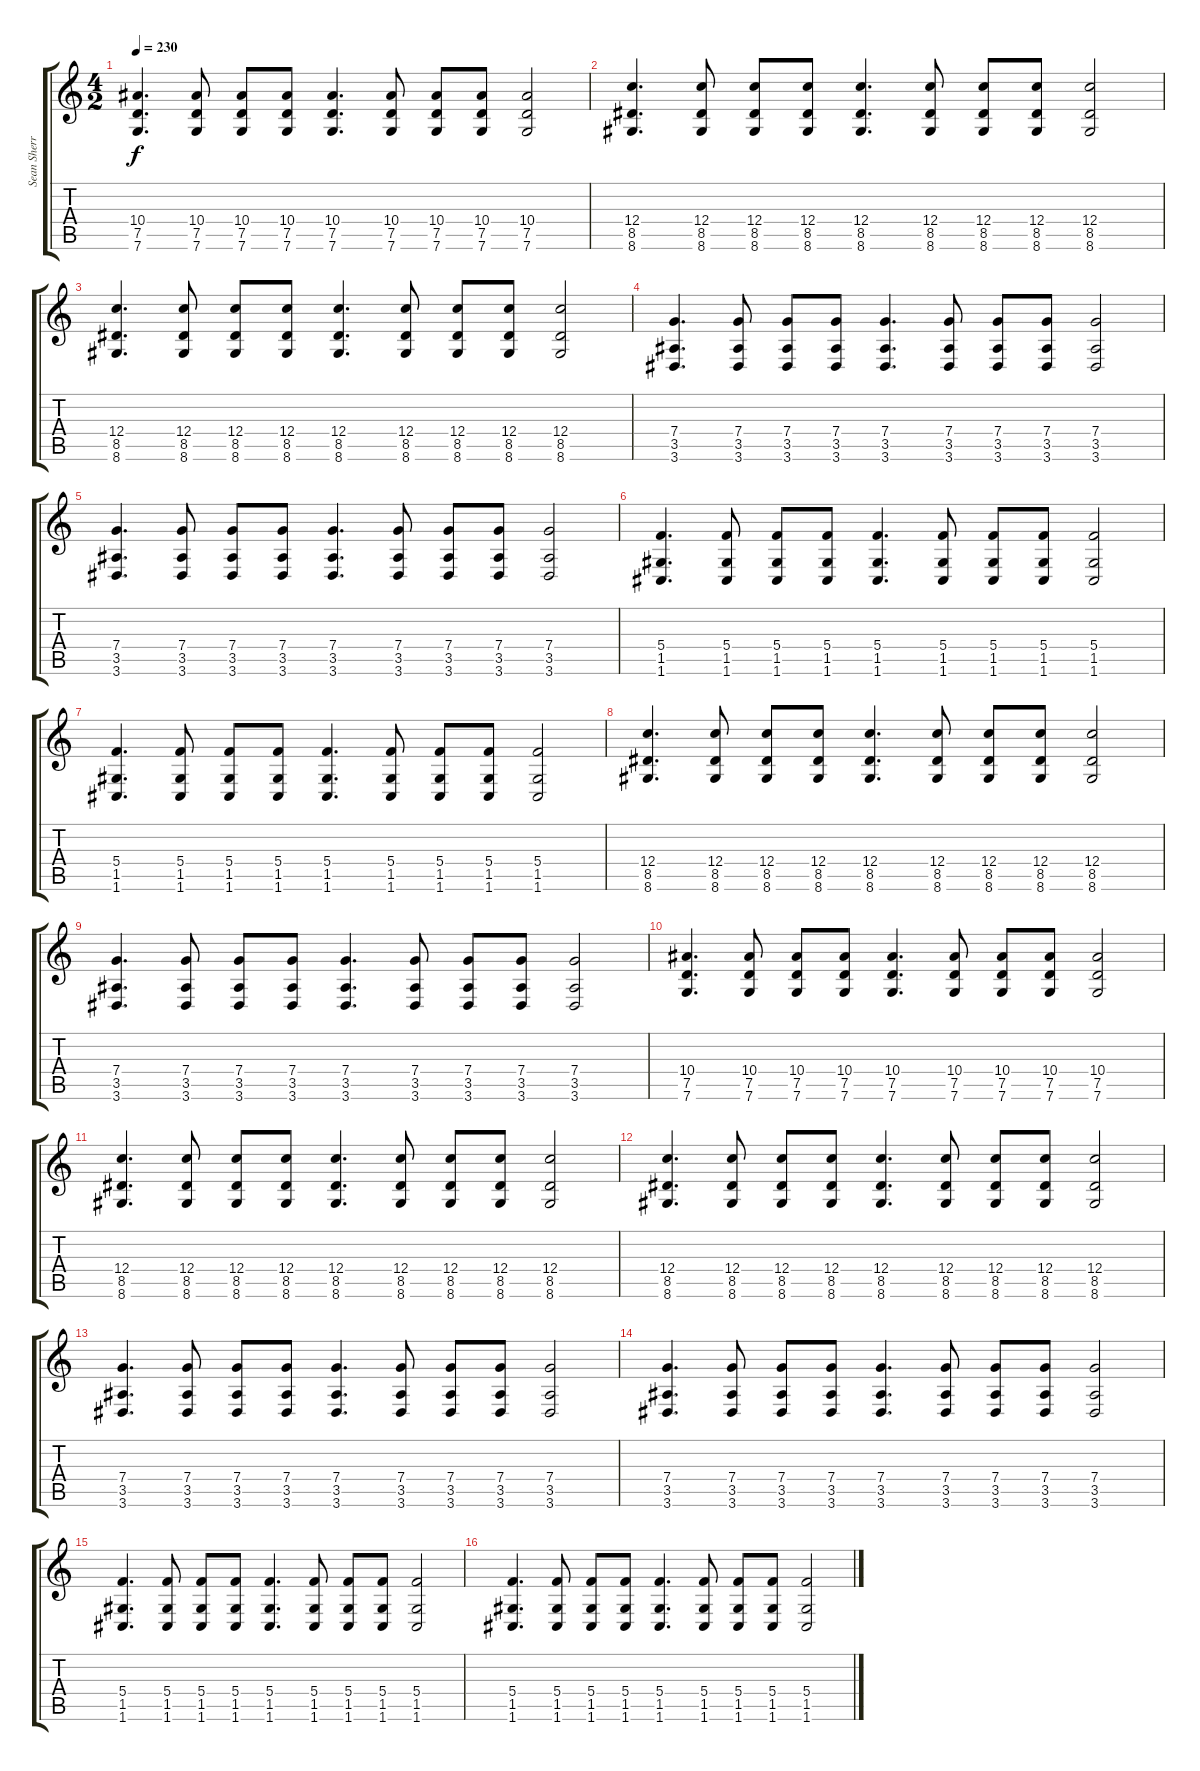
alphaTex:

\track ("Sean Sherrow" "Sean Sherr") {instrument distortionguitar}
\staff {score tabs}
\tuning (D4 A3 F3 C3 G2 C2) {hide}
\ts (4 2)
\tempo 230
\clef g2
\ks c
(10.4 7.5 7.6).4{d dy f} (10.4 7.5 7.6).8 (10.4 7.5 7.6).8 (10.4 7.5 7.6).8 (10.4 7.5 7.6).4{d} (10.4 7.5 7.6).8 (10.4 7.5 7.6).8 (10.4 7.5 7.6).8 (10.4 7.5 7.6).2 |
(12.4 8.5 8.6).4{d} (12.4 8.5 8.6).8 (12.4 8.5 8.6).8 (12.4 8.5 8.6).8 (12.4 8.5 8.6).4{d} (12.4 8.5 8.6).8 (12.4 8.5 8.6).8 (12.4 8.5 8.6).8 (12.4 8.5 8.6).2 |
(12.4 8.5 8.6).4{d} (12.4 8.5 8.6).8 (12.4 8.5 8.6).8 (12.4 8.5 8.6).8 (12.4 8.5 8.6).4{d} (12.4 8.5 8.6).8 (12.4 8.5 8.6).8 (12.4 8.5 8.6).8 (12.4 8.5 8.6).2 |
(7.4 3.5 3.6).4{d} (7.4 3.5 3.6).8 (7.4 3.5 3.6).8 (7.4 3.5 3.6).8 (7.4 3.5 3.6).4{d} (7.4 3.5 3.6).8 (7.4 3.5 3.6).8 (7.4 3.5 3.6).8 (7.4 3.5 3.6).2 |
(7.4 3.5 3.6).4{d} (7.4 3.5 3.6).8 (7.4 3.5 3.6).8 (7.4 3.5 3.6).8 (7.4 3.5 3.6).4{d} (7.4 3.5 3.6).8 (7.4 3.5 3.6).8 (7.4 3.5 3.6).8 (7.4 3.5 3.6).2 |
(5.4 1.5 1.6).4{d} (5.4 1.5 1.6).8 (5.4 1.5 1.6).8 (5.4 1.5 1.6).8 (5.4 1.5 1.6).4{d} (5.4 1.5 1.6).8 (5.4 1.5 1.6).8 (5.4 1.5 1.6).8 (5.4 1.5 1.6).2 |
(5.4 1.5 1.6).4{d} (5.4 1.5 1.6).8 (5.4 1.5 1.6).8 (5.4 1.5 1.6).8 (5.4 1.5 1.6).4{d} (5.4 1.5 1.6).8 (5.4 1.5 1.6).8 (5.4 1.5 1.6).8 (5.4 1.5 1.6).2 |
(12.4 8.5 8.6).4{d} (12.4 8.5 8.6).8 (12.4 8.5 8.6).8 (12.4 8.5 8.6).8 (12.4 8.5 8.6).4{d} (12.4 8.5 8.6).8 (12.4 8.5 8.6).8 (12.4 8.5 8.6).8 (12.4 8.5 8.6).2 |
(7.4 3.5 3.6).4{d} (7.4 3.5 3.6).8 (7.4 3.5 3.6).8 (7.4 3.5 3.6).8 (7.4 3.5 3.6).4{d} (7.4 3.5 3.6).8 (7.4 3.5 3.6).8 (7.4 3.5 3.6).8 (7.4 3.5 3.6).2 |
(10.4 7.5 7.6).4{d} (10.4 7.5 7.6).8 (10.4 7.5 7.6).8 (10.4 7.5 7.6).8 (10.4 7.5 7.6).4{d} (10.4 7.5 7.6).8 (10.4 7.5 7.6).8 (10.4 7.5 7.6).8 (10.4 7.5 7.6).2 |
(12.4 8.5 8.6).4{d} (12.4 8.5 8.6).8 (12.4 8.5 8.6).8 (12.4 8.5 8.6).8 (12.4 8.5 8.6).4{d} (12.4 8.5 8.6).8 (12.4 8.5 8.6).8 (12.4 8.5 8.6).8 (12.4 8.5 8.6).2 |
(12.4 8.5 8.6).4{d} (12.4 8.5 8.6).8 (12.4 8.5 8.6).8 (12.4 8.5 8.6).8 (12.4 8.5 8.6).4{d} (12.4 8.5 8.6).8 (12.4 8.5 8.6).8 (12.4 8.5 8.6).8 (12.4 8.5 8.6).2 |
(7.4 3.5 3.6).4{d} (7.4 3.5 3.6).8 (7.4 3.5 3.6).8 (7.4 3.5 3.6).8 (7.4 3.5 3.6).4{d} (7.4 3.5 3.6).8 (7.4 3.5 3.6).8 (7.4 3.5 3.6).8 (7.4 3.5 3.6).2 |
(7.4 3.5 3.6).4{d} (7.4 3.5 3.6).8 (7.4 3.5 3.6).8 (7.4 3.5 3.6).8 (7.4 3.5 3.6).4{d} (7.4 3.5 3.6).8 (7.4 3.5 3.6).8 (7.4 3.5 3.6).8 (7.4 3.5 3.6).2 |
(5.4 1.5 1.6).4{d} (5.4 1.5 1.6).8 (5.4 1.5 1.6).8 (5.4 1.5 1.6).8 (5.4 1.5 1.6).4{d} (5.4 1.5 1.6).8 (5.4 1.5 1.6).8 (5.4 1.5 1.6).8 (5.4 1.5 1.6).2 |
(5.4 1.5 1.6).4{d} (5.4 1.5 1.6).8 (5.4 1.5 1.6).8 (5.4 1.5 1.6).8 (5.4 1.5 1.6).4{d} (5.4 1.5 1.6).8 (5.4 1.5 1.6).8 (5.4 1.5 1.6).8 (5.4 1.5 1.6).2
